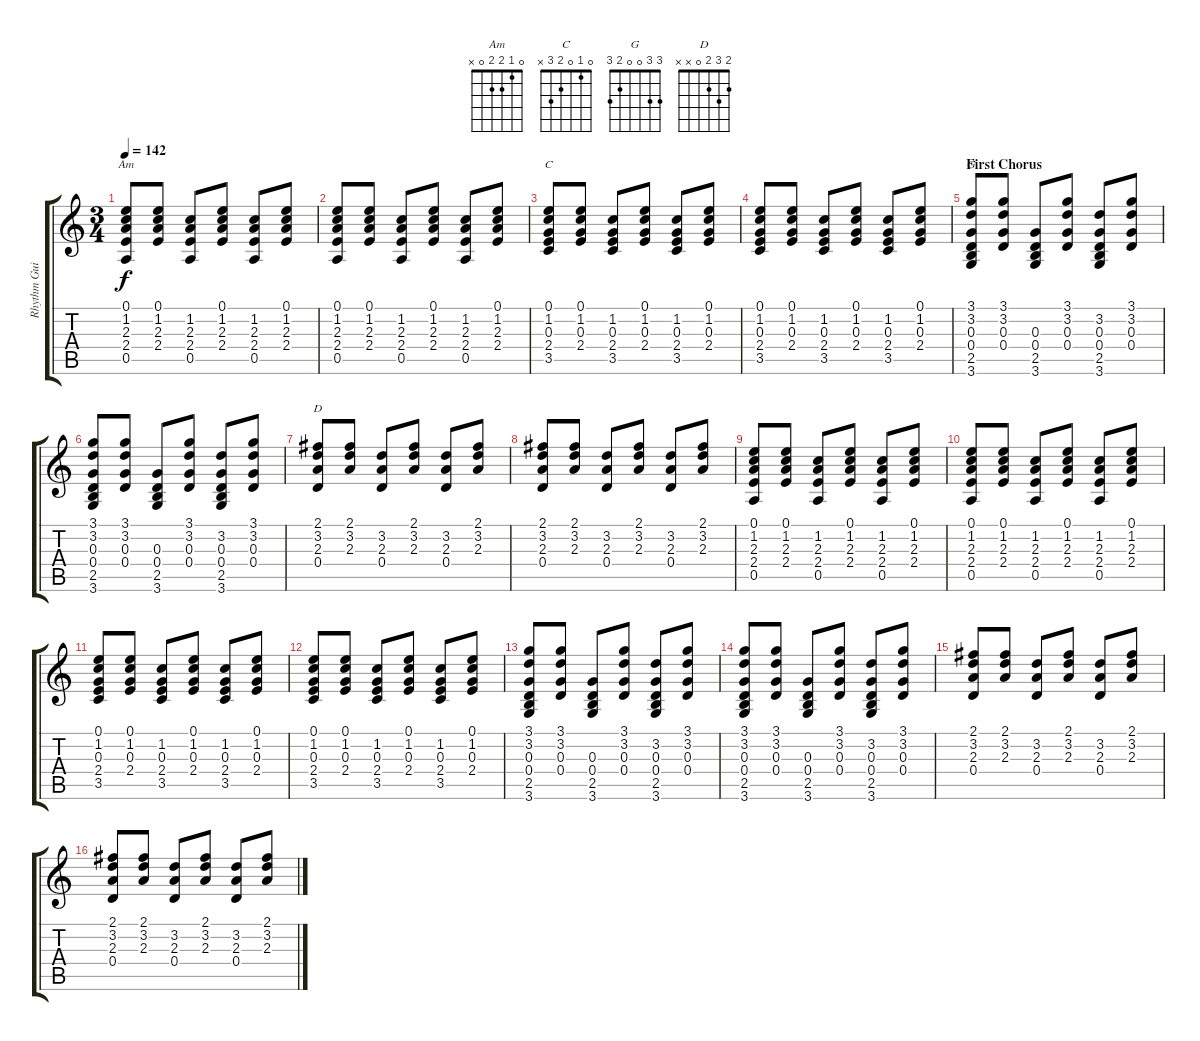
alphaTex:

\track ("Rhythm Guitar (no capo)" "Rhythm Gui") {instrument acousticguitarsteel}
\staff {score tabs}
\tuning (E4 B3 G3 D3 A2 E2) {hide}
\chord ("Am" 0 1 2 2 0 x)
\chord ("C" 0 1 0 2 3 x)
\chord ("G" 3 3 0 0 2 3)
\chord ("D" 2 3 2 0 x x)
\ts (3 4)
\tempo 142
\clef g2
\ks c
(0.1 1.2 2.3 2.4 0.5).8{ch "Am" dy f} (0.1 1.2 2.3 2.4).8 (1.2 2.3 2.4 0.5).8 (0.1 1.2 2.3 2.4).8 (1.2 2.3 2.4 0.5).8 (0.1 1.2 2.3 2.4).8 |
(0.1 1.2 2.3 2.4 0.5).8 (0.1 1.2 2.3 2.4).8 (1.2 2.3 2.4 0.5).8 (0.1 1.2 2.3 2.4).8 (1.2 2.3 2.4 0.5).8 (0.1 1.2 2.3 2.4).8 |
(0.1 1.2 0.3 2.4 3.5).8{ch "C"} (0.1 1.2 0.3 2.4).8 (1.2 0.3 2.4 3.5).8 (0.1 1.2 0.3 2.4).8 (1.2 0.3 2.4 3.5).8 (0.1 1.2 0.3 2.4).8 |
(0.1 1.2 0.3 2.4 3.5).8 (0.1 1.2 0.3 2.4).8 (1.2 0.3 2.4 3.5).8 (0.1 1.2 0.3 2.4).8 (1.2 0.3 2.4 3.5).8 (0.1 1.2 0.3 2.4).8 |
\section ("" "First Chorus")
(3.1 3.2 0.3 0.4 2.5 3.6).8{ch "G"} (3.1 3.2 0.3 0.4).8 (0.3 0.4 2.5 3.6).8 (3.1 3.2 0.3 0.4).8 (3.2 0.3 0.4 2.5 3.6).8 (3.1 3.2 0.3 0.4).8 |
(3.1 3.2 0.3 0.4 2.5 3.6).8 (3.1 3.2 0.3 0.4).8 (0.3 0.4 2.5 3.6).8 (3.1 3.2 0.3 0.4).8 (3.2 0.3 0.4 2.5 3.6).8 (3.1 3.2 0.3 0.4).8 |
(2.1 3.2 2.3 0.4).8{ch "D"} (2.1 3.2 2.3).8 (3.2 2.3 0.4).8 (2.1 3.2 2.3).8 (3.2 2.3 0.4).8 (2.1 3.2 2.3).8 |
(2.1 3.2 2.3 0.4).8 (2.1 3.2 2.3).8 (3.2 2.3 0.4).8 (2.1 3.2 2.3).8 (3.2 2.3 0.4).8 (2.1 3.2 2.3).8 |
(0.1 1.2 2.3 2.4 0.5).8 (0.1 1.2 2.3 2.4).8 (1.2 2.3 2.4 0.5).8 (0.1 1.2 2.3 2.4).8 (1.2 2.3 2.4 0.5).8 (0.1 1.2 2.3 2.4).8 |
(0.1 1.2 2.3 2.4 0.5).8 (0.1 1.2 2.3 2.4).8 (1.2 2.3 2.4 0.5).8 (0.1 1.2 2.3 2.4).8 (1.2 2.3 2.4 0.5).8 (0.1 1.2 2.3 2.4).8 |
(0.1 1.2 0.3 2.4 3.5).8 (0.1 1.2 0.3 2.4).8 (1.2 0.3 2.4 3.5).8 (0.1 1.2 0.3 2.4).8 (1.2 0.3 2.4 3.5).8 (0.1 1.2 0.3 2.4).8 |
(0.1 1.2 0.3 2.4 3.5).8 (0.1 1.2 0.3 2.4).8 (1.2 0.3 2.4 3.5).8 (0.1 1.2 0.3 2.4).8 (1.2 0.3 2.4 3.5).8 (0.1 1.2 0.3 2.4).8 |
(3.1 3.2 0.3 0.4 2.5 3.6).8 (3.1 3.2 0.3 0.4).8 (0.3 0.4 2.5 3.6).8 (3.1 3.2 0.3 0.4).8 (3.2 0.3 0.4 2.5 3.6).8 (3.1 3.2 0.3 0.4).8 |
(3.1 3.2 0.3 0.4 2.5 3.6).8 (3.1 3.2 0.3 0.4).8 (0.3 0.4 2.5 3.6).8 (3.1 3.2 0.3 0.4).8 (3.2 0.3 0.4 2.5 3.6).8 (3.1 3.2 0.3 0.4).8 |
(2.1 3.2 2.3 0.4).8 (2.1 3.2 2.3).8 (3.2 2.3 0.4).8 (2.1 3.2 2.3).8 (3.2 2.3 0.4).8 (2.1 3.2 2.3).8 |
(2.1 3.2 2.3 0.4).8 (2.1 3.2 2.3).8 (3.2 2.3 0.4).8 (2.1 3.2 2.3).8 (3.2 2.3 0.4).8 (2.1 3.2 2.3).8
